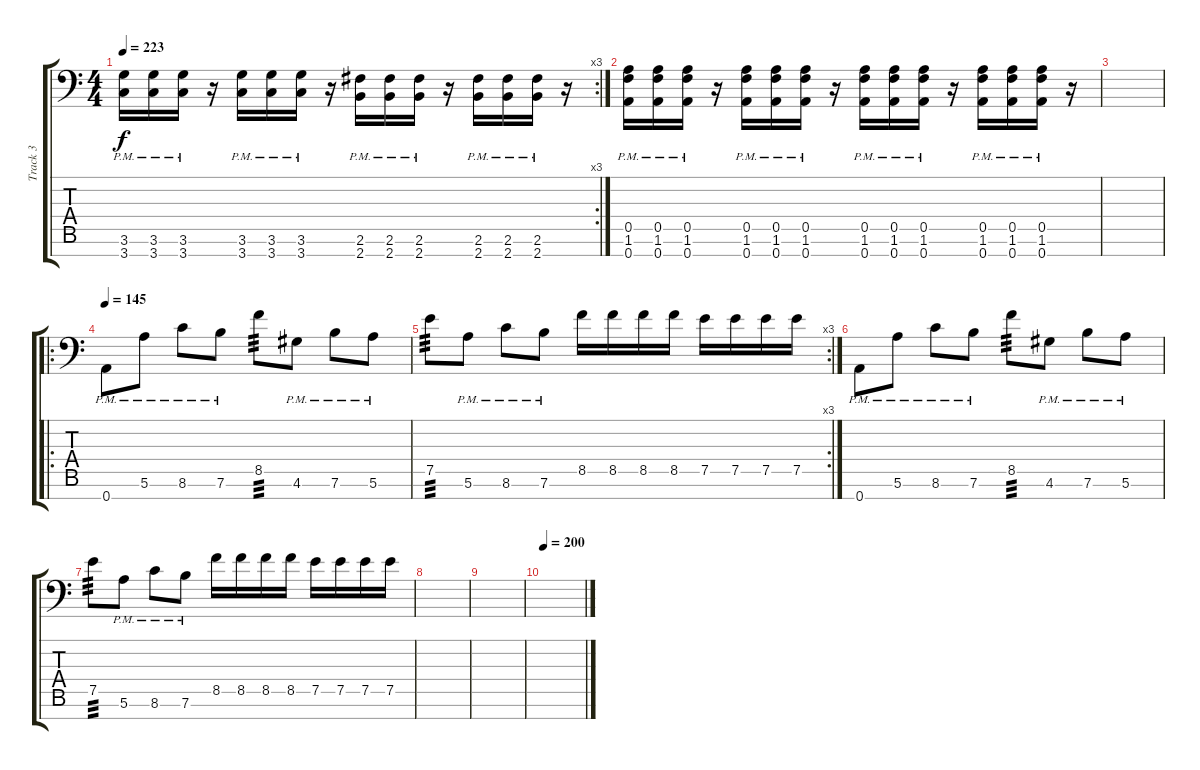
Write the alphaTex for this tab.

\track ("Track 3" "Track 3") {instrument distortionguitar}
\staff {score tabs}
\tuning (E4 B3 Gb3 D3 A2 E2 A1) {hide}
\rc 3
\ts (4 4)
\tempo 223
\clef f4
\ks c
(3.6{pm} 3.7{pm}).16{dy f} (3.6{pm} 3.7{pm}).16 (3.6{pm} 3.7{pm}).16 r.16 (3.6{pm} 3.7{pm}).16 (3.6{pm} 3.7{pm}).16 (3.6{pm} 3.7{pm}).16 r.16 (2.6{pm} 2.7{pm}).16 (2.6{pm} 2.7{pm}).16 (2.6{pm} 2.7{pm}).16 r.16 (2.6{pm} 2.7{pm}).16 (2.6{pm} 2.7{pm}).16 (2.6{pm} 2.7{pm}).16 r.16 |
(0.5{pm} 1.6{pm} 0.7{pm}).16 (0.5{pm} 1.6{pm} 0.7{pm}).16 (0.5{pm} 1.6{pm} 0.7{pm}).16 r.16 (0.5{pm} 1.6{pm} 0.7{pm}).16 (0.5{pm} 1.6{pm} 0.7{pm}).16 (0.5{pm} 1.6{pm} 0.7{pm}).16 r.16 (0.5{pm} 1.6{pm} 0.7{pm}).16 (0.5{pm} 1.6{pm} 0.7{pm}).16 (0.5{pm} 1.6{pm} 0.7{pm}).16 r.16 (0.5{pm} 1.6{pm} 0.7{pm}).16 (0.5{pm} 1.6{pm} 0.7{pm}).16 (0.5{pm} 1.6{pm} 0.7{pm}).16 r.16 |
|
\ro
\tempo 145
0.7{pm}.8 5.6{pm}.8 8.6{pm}.8 7.6{pm}.8 8.5.8{tp 3} 4.6{pm}.8 7.6{pm}.8 5.6{pm}.8 |
\rc 3
7.5.8{tp 3} 5.6{pm}.8 8.6{pm}.8 7.6{pm}.8 8.5.16 8.5.16 8.5.16 8.5.16 7.5.16 7.5.16 7.5.16 7.5.16 |
0.7{pm}.8 5.6{pm}.8 8.6{pm}.8 7.6{pm}.8 8.5.8{tp 3} 4.6{pm}.8 7.6{pm}.8 5.6{pm}.8 |
7.5.8{tp 3} 5.6{pm}.8 8.6{pm}.8 7.6{pm}.8 8.5.16 8.5.16 8.5.16 8.5.16 7.5.16 7.5.16 7.5.16 7.5.16 |
|
|
\tempo 200
